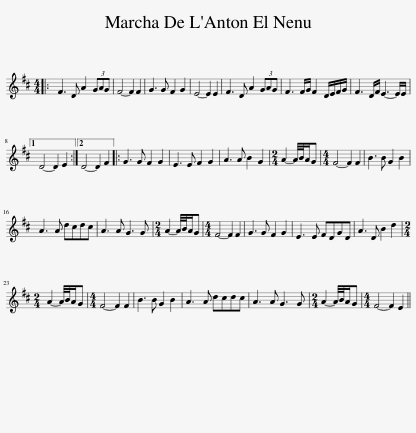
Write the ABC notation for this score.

X:1
L:1/8
M:4/4
I:linebreak $
K:D
V:1 treble
V:1
|: F3 D A2 (3GAG | F4- F2 F2 | G3 G F2 G2 | E4- E2 E2 | F3 D A2 (3GAG | %5
 F3 F/G/ F2 D/E/F/G/ | F3 D/F/ E3- E/E/ |1$ D4- D2 E2 :|2 D4- D2 F2 |: G3 G F2 G2 | %10
 E3 E F2 G2 | A3 A B2 G2 |[M:2/4] A2- A/4B/4A/G |[M:4/4] F4- F2 F2 | B3 B G2 B2 |$ %15
 A3 A dcdc | A3 A G3 G |[M:2/4] A2- A/4B/4A/G |[M:4/4] F4- F2 F2 | G3 G F2 G2 | %20
 E3 E FDGD | A3 D B2 d2 |$[M:2/4] A2- A/4B/4A/G |[M:4/4] F4- F2 F2 | B3 B G2 B2 | %25
 A3 A dcdc | A3 A G3 G |[M:2/4] A2- A/4B/4A/G |[M:4/4] F4- F2 E2 || %29
